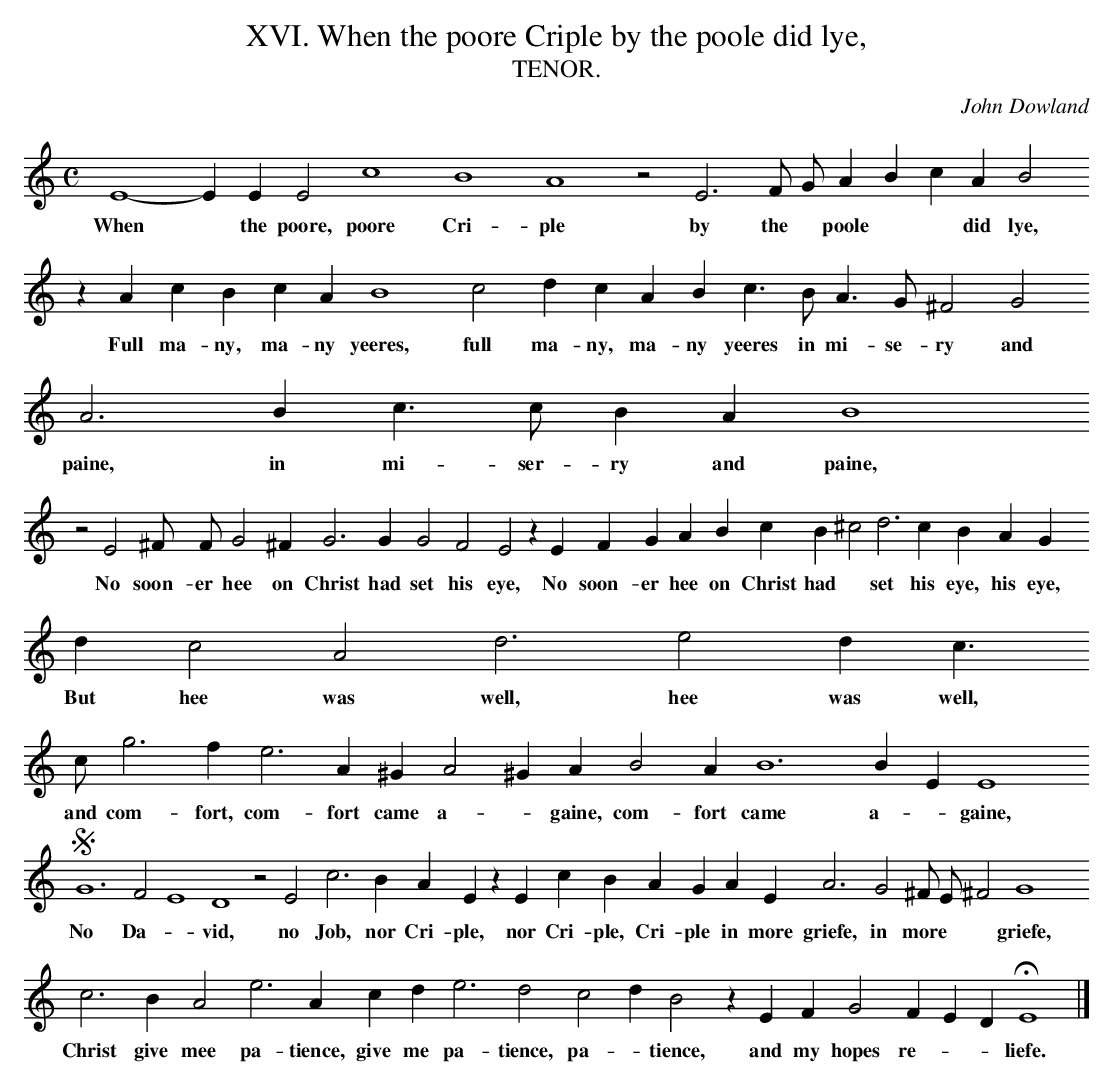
X:1
T:XVI. When the poore Criple by the poole did lye,
T:TENOR.
C: John Dowland
L:1/4
M:C
K:A min -8va
E4 - E E E2 c4 B4 A4 z2 E3 F/ G/ A B c A B2
w: When * the poore, poore Cri- ple by the * poole * * did lye,
z A c B c A B4 c2 d c A B c > B A > G ^F2 G2 A3 B c > c B A B4
w: Full ma- ny, ma- ny yeeres, full ma- ny, ma- ny yeeres in mi- se- ry and paine, in mi- ser- ry and paine,
z2 E2 ^F/ F/ G2 ^F G3 G G2 F2 E2 z E F G A B c B ^c2 d3 c B A G
w: No soon- er hee on Christ had set his eye, No soon- er hee on Christ had * set his eye, his eye,
d c2 A2 d3 e2 d c3/2
w: But hee was well, hee was well,
c/ g3 f e3 A ^G A2 ^G A B2 A B6 B E E4
w: and com- fort, com- fort came a- * gaine, com- fort came a- * gaine,
SG6 F2 E4 D4 z2 E2 c3 B A E z E c B A G A E A3 G2 ^F/ E/ ^F2 G4
w: No Da- * vid, no Job, nor Cri- ple, nor Cri- ple, Cri- ple in more griefe, in more * * griefe,
c3 B A2 e3 A c d e3 d2 c2 d B2 z E F G2 F E D HE4 |]
w: Christ give mee pa- tience, give me pa- tience, pa- * tience, and my hopes re- * * liefe.
